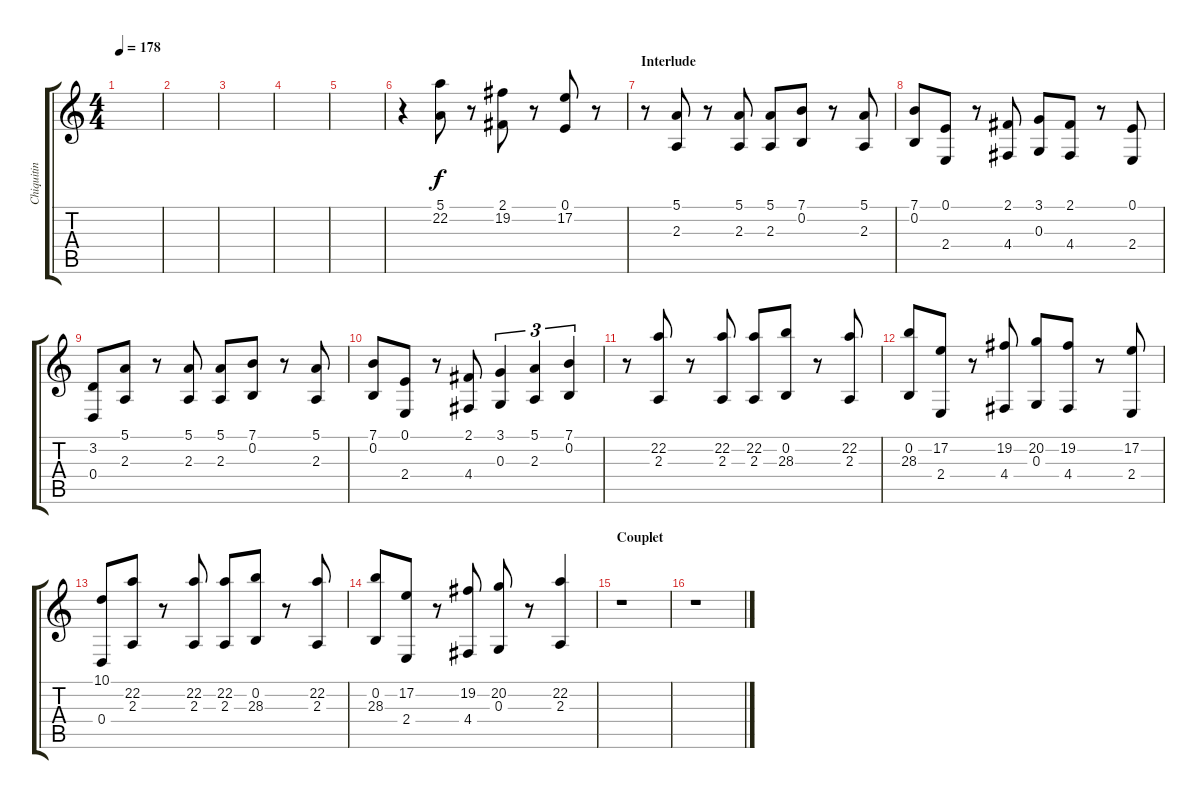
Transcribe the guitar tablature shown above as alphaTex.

\track ("Chiquitin" "Chiquitin") {instrument trumpet}
\staff {score tabs}
\tuning (E4 B3 G3 D3 A2 E2) {hide}
\ts (4 4)
\tempo 178
\clef g2
\ks c
|
|
|
|
|
r.4 (5.1 22.2).8 r.8 (2.1 19.2).8 r.8 (0.1 17.2).8 r.8 |
\section ("" "Interlude")
r.8 (5.1 2.3).8 r.8 (5.1 2.3).8 (5.1 2.3).8 (7.1 0.2).8 r.8 (5.1 2.3).8 |
(7.1 0.2).8 (0.1 2.4).8 r.8 (2.1 4.4).8 (3.1 0.3).8 (2.1 4.4).8 r.8 (0.1 2.4).8 |
(3.2 0.4).8 (5.1 2.3).8 r.8 (5.1 2.3).8 (5.1 2.3).8 (7.1 0.2).8 r.8 (5.1 2.3).8 |
(7.1 0.2).8 (0.1 2.4).8 r.8 (2.1 4.4).8 (3.1 0.3).4{tu (3 2)} (5.1 2.3).4{tu (3 2)} (7.1 0.2).4{tu (3 2)} |
r.8 (22.2 2.3).8 r.8 (22.2 2.3).8 (22.2 2.3).8 (0.2 28.3).8 r.8 (22.2 2.3).8 |
(0.2 28.3).8 (17.2 2.4).8 r.8 (19.2 4.4).8 (20.2 0.3).8 (19.2 4.4).8 r.8 (17.2 2.4).8 |
(10.1 0.4).8 (22.2 2.3).8 r.8 (22.2 2.3).8 (22.2 2.3).8 (0.2 28.3).8 r.8 (22.2 2.3).8 |
(0.2 28.3).8 (17.2 2.4).8 r.8 (19.2 4.4).8 (20.2 0.3).8 r.8 (22.2 2.3).4 |
\section ("" "Couplet")
r.1 |
r.1
